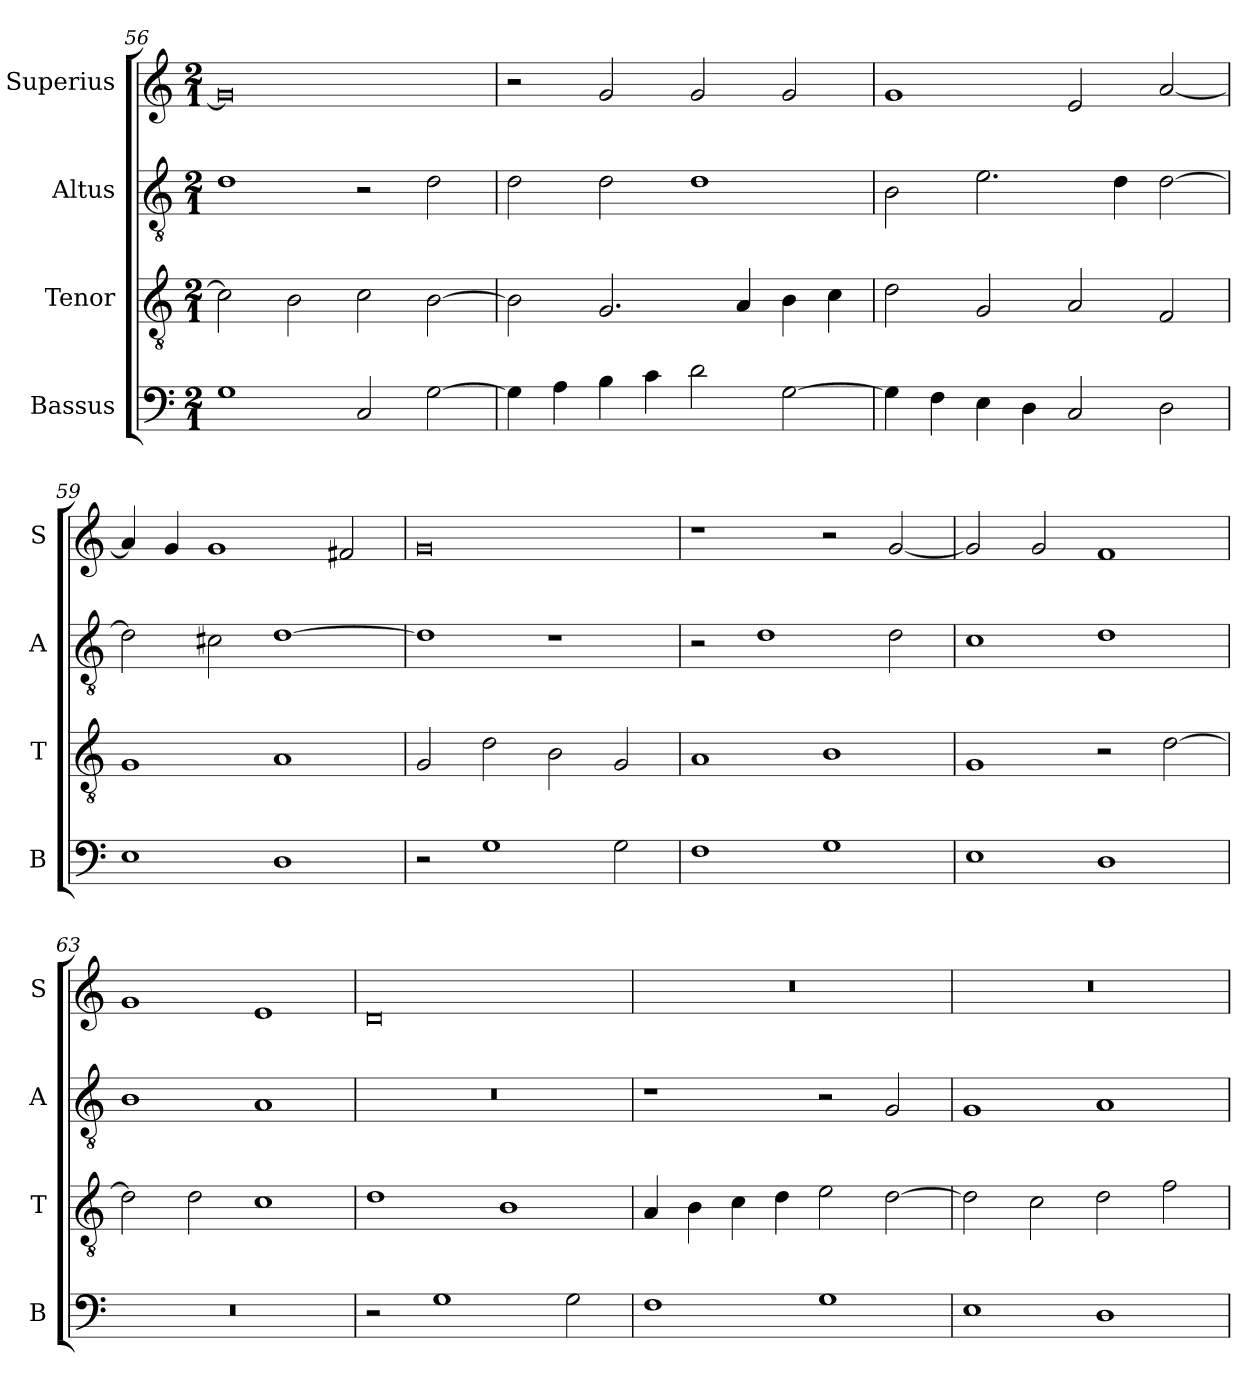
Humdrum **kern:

**kern	**kern	**kern	**kern
*part4	*part3	*part2	*part1
*staff4	*staff3	*staff2	*staff1
*I"Bassus	*I"Tenor	*I"Altus	*I"Superius
*I'B	*I'T	*I'A	*I'S
*clefF4	*clefGv2	*clefGv2	*clefG2
*k[]	*k[]	*k[]	*k[]
*C:	*C:	*C:	*C:
*M2/1	*M2/1	*M2/1	*M2/1
=56	=56	=56	=56
1G	2c]	1d	0g]
.	2B	.	.
2C	2c	2r	.
[2G	[2B	2d	.
=57	=57	=57	=57
4G]	2B]	2d	2r
4A	.	.	.
4B	2.G	2d	2g
4c	.	.	.
2d	.	1d	2g
.	4A	.	.
[2G	4B	.	2g
.	4c	.	.
=58	=58	=58	=58
4G]	2d	2B	1g
4F	.	.	.
4E	2G	2.e	.
4D	.	.	.
2C	2A	.	2e
.	.	4d	.
2D	2F	[2d	[2a
=59	=59	=59	=59
1E	1G	2d]	4a]
.	.	.	4g
.	.	2c#X	1g
1D	1A	[1d	.
.	.	.	2f#X
=60	=60	=60	=60
2r	2G	1d]	0g
1G	2d	.	.
.	2B	1r	.
2G	2G	.	.
=61	=61	=61	=61
1F	1A	2r	1r
.	.	1d	.
1G	1B	.	2r
.	.	2d	[2g
=62	=62	=62	=62
1E	1G	1c	2g]
.	.	.	2g
1D	2r	1d	1f
.	[2d	.	.
=63	=63	=63	=63
0r	2d]	1B	1g
.	2d	.	.
.	1c	1A	1e
=64	=64	=64	=64
2r	1d	0r	0d
1G	.	.	.
.	1B	.	.
2G	.	.	.
=65	=65	=65	=65
1F	4A	1r	0r
.	4B	.	.
.	4c	.	.
.	4d	.	.
1G	2e	2r	.
.	[2d	2G	.
=66	=66	=66	=66
1E	2d]	1G	0r
.	2c	.	.
1D	2d	1A	.
.	2f	.	.
=	=	=	=
*-	*-	*-	*-
